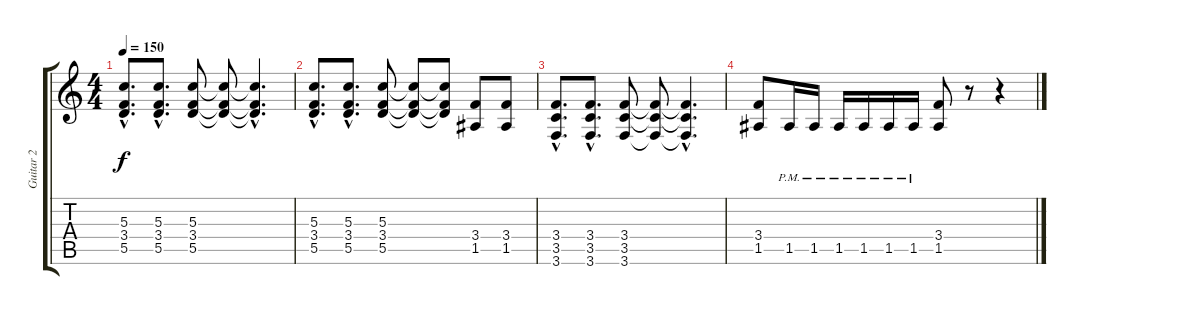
\track ("Guitar 2" "Guitar 2") {instrument distortionguitar}
\staff {score tabs}
\tuning (E4 B3 G3 D3 A2 D2) {hide}
\ts (4 4)
\tempo 150
\clef g2
\ks c
(5.3{hac} 3.4{hac} 5.5{hac}).8{d dy f} (5.3{hac} 3.4{hac} 5.5{hac}).8{d} (5.3 3.4 5.5).8 (5.3{t} 3.4{t} 5.5{t}).8 (5.3{hac t} 3.4{hac t} 5.5{hac t}).4{d} |
(5.3{hac} 3.4{hac} 5.5{hac}).8{d} (5.3{hac} 3.4{hac} 5.5{hac}).8{d} (5.3 3.4 5.5).8 (5.3{t} 3.4{t} 5.5{t}).8 (5.3{t} 3.4{t} 5.5{t}).8 (3.4 1.5).8 (3.4 1.5).8 |
(3.4{hac} 3.5{hac} 3.6{hac}).8{d} (3.4{hac} 3.5{hac} 3.6{hac}).8{d} (3.4 3.5 3.6).8 (3.4{t} 3.5{t} 3.6{t}).8 (3.4{hac t} 3.5{hac t} 3.6{hac t}).4{d} |
(3.4 1.5).8 1.5{pm}.16 1.5{pm}.16 1.5{pm}.16 1.5{pm}.16 1.5{pm}.16 1.5{pm}.16 (3.4 1.5).8 r.8 r.4
